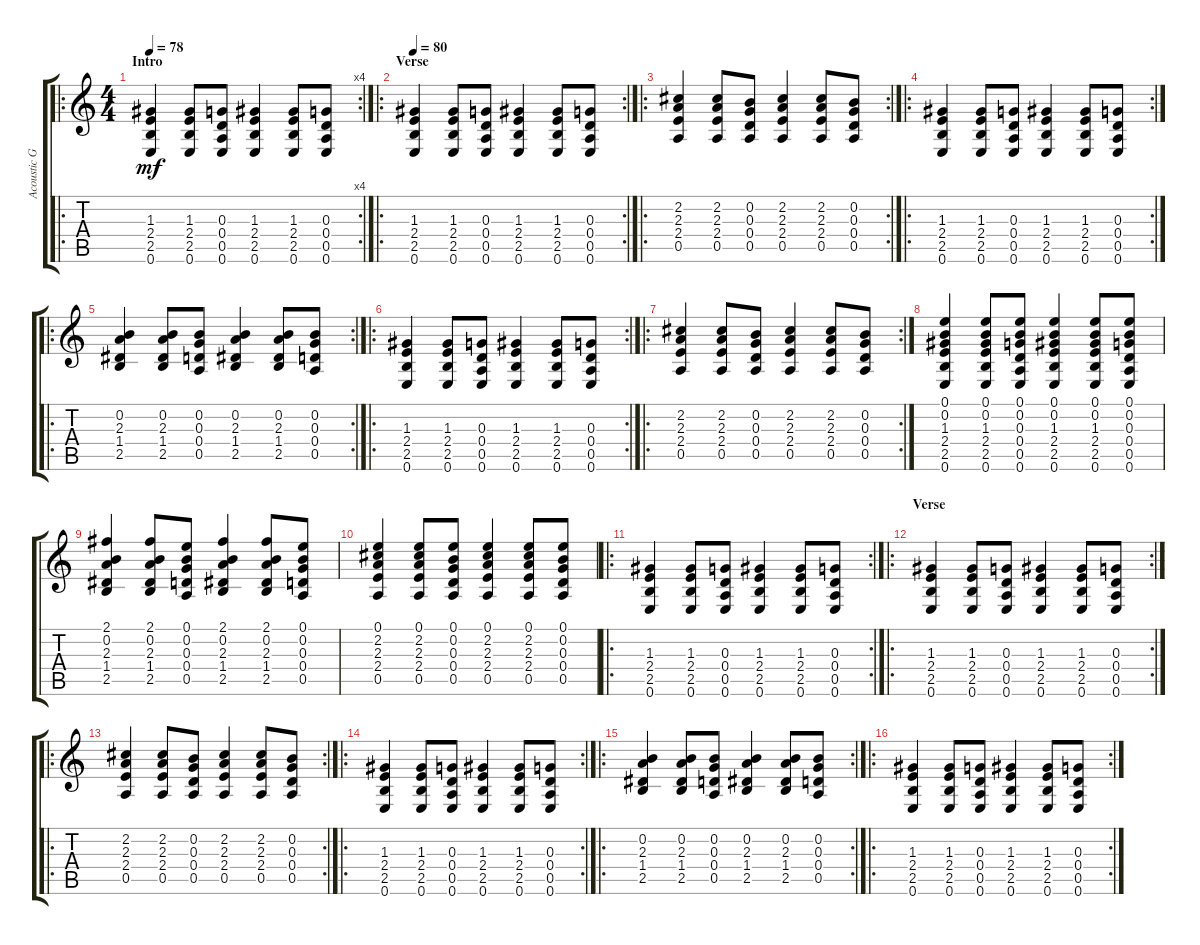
\track ("Acoustic Guitar" "Acoustic G") {instrument acousticguitarsteel}
\staff {score tabs}
\tuning (E4 B3 G3 D3 A2 E2) {hide}
\ro
\rc 4
\ts (4 4)
\section ("" "Intro")
\tempo 78
\clef g2
\ks c
(1.3 2.4 2.5 0.6).4{dy mf instrument acousticguitarsteel} (1.3 2.4 2.5 0.6).8 (0.3 0.4 0.5 0.6).8 (1.3 2.4 2.5 0.6).4 (1.3 2.4 2.5 0.6).8 (0.3 0.4 0.5 0.6).8 |
\ro
\rc 2
\section ("" "Verse")
\tempo 80
(1.3 2.4 2.5 0.6).4 (1.3 2.4 2.5 0.6).8 (0.3 0.4 0.5 0.6).8 (1.3 2.4 2.5 0.6).4 (1.3 2.4 2.5 0.6).8 (0.3 0.4 0.5 0.6).8 |
\ro
\rc 2
(2.2 2.3 2.4 0.5).4 (2.2 2.3 2.4 0.5).8 (0.2 0.3 0.4 0.5).8 (2.2 2.3 2.4 0.5).4 (2.2 2.3 2.4 0.5).8 (0.2 0.3 0.4 0.5).8 |
\ro
\rc 2
(1.3 2.4 2.5 0.6).4 (1.3 2.4 2.5 0.6).8 (0.3 0.4 0.5 0.6).8 (1.3 2.4 2.5 0.6).4 (1.3 2.4 2.5 0.6).8 (0.3 0.4 0.5 0.6).8 |
\ro
\rc 2
(0.2 2.3 1.4 2.5).4 (0.2 2.3 1.4 2.5).8 (0.2 0.3 0.4 0.5).8 (0.2 2.3 1.4 2.5).4 (0.2 2.3 1.4 2.5).8 (0.2 0.3 0.4 0.5).8 |
\ro
\rc 2
(1.3 2.4 2.5 0.6).4 (1.3 2.4 2.5 0.6).8 (0.3 0.4 0.5 0.6).8 (1.3 2.4 2.5 0.6).4 (1.3 2.4 2.5 0.6).8 (0.3 0.4 0.5 0.6).8 |
\ro
\rc 2
(2.2 2.3 2.4 0.5).4 (2.2 2.3 2.4 0.5).8 (0.2 0.3 0.4 0.5).8 (2.2 2.3 2.4 0.5).4 (2.2 2.3 2.4 0.5).8 (0.2 0.3 0.4 0.5).8 |
(0.1 0.2 1.3 2.4 2.5 0.6).4 (0.1 0.2 1.3 2.4 2.5 0.6).8 (0.1 0.2 0.3 0.4 0.5 0.6).8 (0.1 0.2 1.3 2.4 2.5 0.6).4 (0.1 0.2 1.3 2.4 2.5 0.6).8 (0.1 0.2 0.3 0.4 0.5 0.6).8 |
(2.1 0.2 2.3 1.4 2.5).4 (2.1 0.2 2.3 1.4 2.5).8 (0.1 0.2 0.3 0.4 0.5).8 (2.1 0.2 2.3 1.4 2.5).4 (2.1 0.2 2.3 1.4 2.5).8 (0.1 0.2 0.3 0.4 0.5).8 |
(0.1 2.2 2.3 2.4 0.5).4 (0.1 2.2 2.3 2.4 0.5).8 (0.1 0.2 0.3 0.4 0.5).8 (0.1 2.2 2.3 2.4 0.5).4 (0.1 2.2 2.3 2.4 0.5).8 (0.1 0.2 0.3 0.4 0.5).8 |
\ro
\rc 2
(1.3 2.4 2.5 0.6).4 (1.3 2.4 2.5 0.6).8 (0.3 0.4 0.5 0.6).8 (1.3 2.4 2.5 0.6).4 (1.3 2.4 2.5 0.6).8 (0.3 0.4 0.5 0.6).8 |
\ro
\rc 2
\section ("" "Verse")
(1.3 2.4 2.5 0.6).4 (1.3 2.4 2.5 0.6).8 (0.3 0.4 0.5 0.6).8 (1.3 2.4 2.5 0.6).4 (1.3 2.4 2.5 0.6).8 (0.3 0.4 0.5 0.6).8 |
\ro
\rc 2
(2.2 2.3 2.4 0.5).4 (2.2 2.3 2.4 0.5).8 (0.2 0.3 0.4 0.5).8 (2.2 2.3 2.4 0.5).4 (2.2 2.3 2.4 0.5).8 (0.2 0.3 0.4 0.5).8 |
\ro
\rc 2
(1.3 2.4 2.5 0.6).4 (1.3 2.4 2.5 0.6).8 (0.3 0.4 0.5 0.6).8 (1.3 2.4 2.5 0.6).4 (1.3 2.4 2.5 0.6).8 (0.3 0.4 0.5 0.6).8 |
\ro
\rc 2
(0.2 2.3 1.4 2.5).4 (0.2 2.3 1.4 2.5).8 (0.2 0.3 0.4 0.5).8 (0.2 2.3 1.4 2.5).4 (0.2 2.3 1.4 2.5).8 (0.2 0.3 0.4 0.5).8 |
\ro
\rc 2
(1.3 2.4 2.5 0.6).4 (1.3 2.4 2.5 0.6).8 (0.3 0.4 0.5 0.6).8 (1.3 2.4 2.5 0.6).4 (1.3 2.4 2.5 0.6).8 (0.3 0.4 0.5 0.6).8
